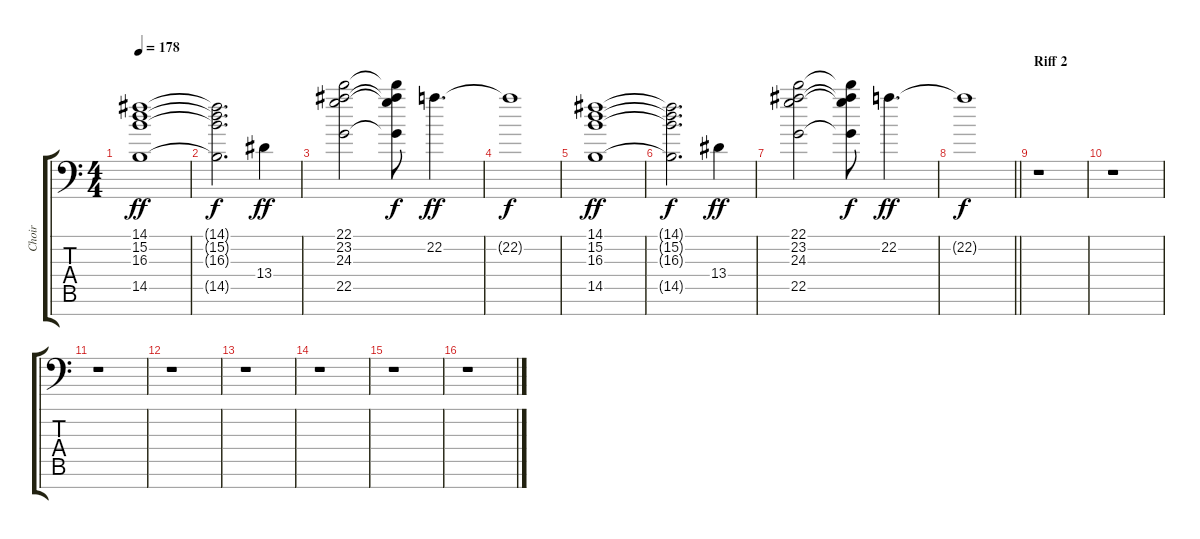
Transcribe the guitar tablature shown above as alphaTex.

\track ("Choir" "Choir") {instrument choiraahs}
\staff {score tabs}
\tuning (E4 B3 G3 D3 A2 E2 C-1) {hide}
\ts (4 4)
\tempo 178
\clef f4
\ks c
(14.1 15.2 16.3 14.5).1{dy ff} |
(14.1{t} 15.2{t} 16.3{t} 14.5{t}).2{d dy f} 13.4.4{dy ff} |
(22.1 23.2 24.3 22.5).2 (22.1{t} 23.2{t} 24.3{t} 22.5{t}).8{dy f} 22.2.4{d dy ff} |
22.2{t}.1{dy f} |
(14.1 15.2 16.3 14.5).1{dy ff} |
(14.1{t} 15.2{t} 16.3{t} 14.5{t}).2{d dy f} 13.4.4{dy ff} |
(22.1 23.2 24.3 22.5).2 (22.1{t} 23.2{t} 24.3{t} 22.5{t}).8{dy f} 22.2.4{d dy ff} |
\barLineRight lightlight
22.2{t}.1{dy f} |
\section ("" "Riff 2")
r.1 |
r.1 |
r.1 |
r.1 |
r.1 |
r.1 |
r.1 |
r.1
